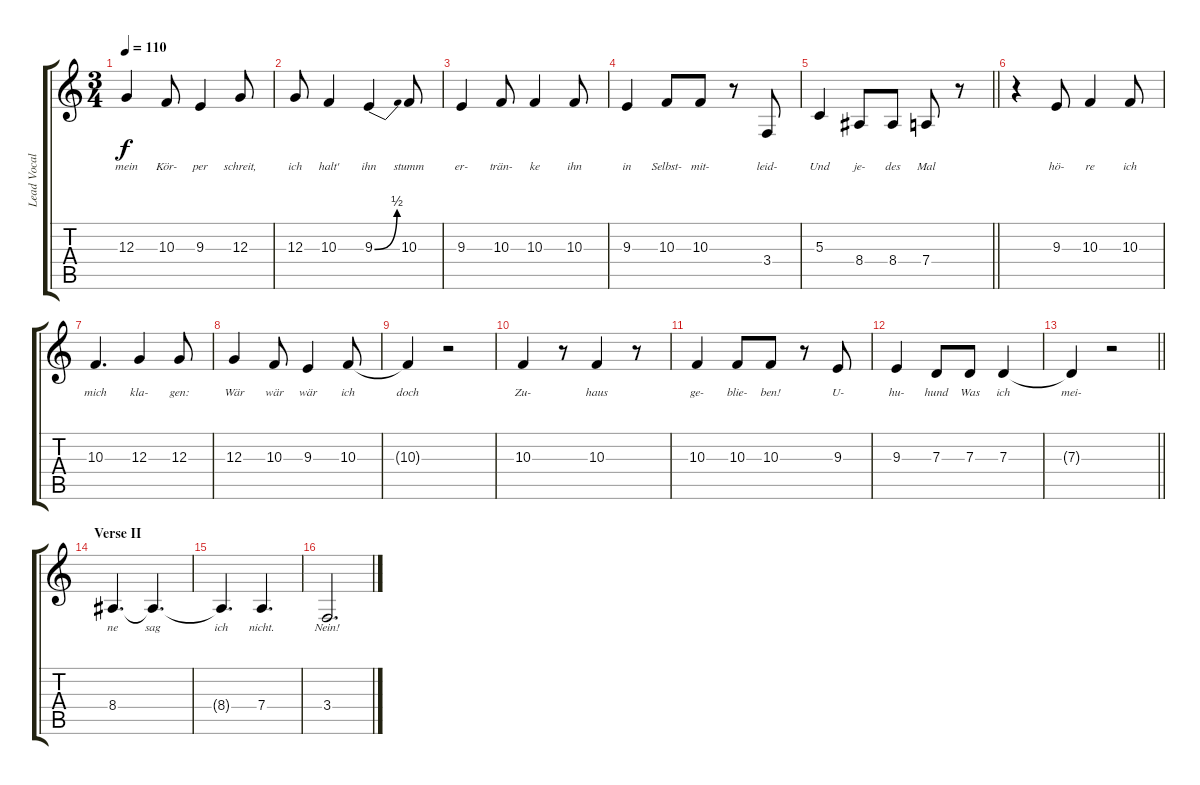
\track ("Lead Vocals" "Lead Vocal") {instrument altosax}
\staff {score tabs}
\tuning (E4 B3 G3 D3 A2 E2) {hide}
\ts (3 4)
\tempo 110
\clef g2
\ks c
12.3.4{lyrics (0 "mein") lyrics (1 "") lyrics (2 "") lyrics (3 "") lyrics (4 "") dy f} 10.3.8{lyrics (0 "Kör-") lyrics (1 "") lyrics (2 "") lyrics (3 "") lyrics (4 "")} 9.3.4{lyrics (0 "per") lyrics (1 "") lyrics (2 "") lyrics (3 "") lyrics (4 "")} 12.3.8{lyrics (0 "schreit,") lyrics (1 "") lyrics (2 "") lyrics (3 "") lyrics (4 "")} |
12.3.8{lyrics (0 "ich") lyrics (1 "") lyrics (2 "") lyrics (3 "") lyrics (4 "")} 10.3.4{lyrics (0 "halt'") lyrics (1 "") lyrics (2 "") lyrics (3 "") lyrics (4 "")} 9.3{be (bend 0 0 60 2)}.4{lyrics (0 "ihn") lyrics (1 "") lyrics (2 "") lyrics (3 "") lyrics (4 "")} 10.3.8{lyrics (0 "stumm") lyrics (1 "") lyrics (2 "") lyrics (3 "") lyrics (4 "")} |
9.3.4{lyrics (0 "er-") lyrics (1 "") lyrics (2 "") lyrics (3 "") lyrics (4 "")} 10.3.8{lyrics (0 "trän-") lyrics (1 "") lyrics (2 "") lyrics (3 "") lyrics (4 "")} 10.3.4{lyrics (0 "ke") lyrics (1 "") lyrics (2 "") lyrics (3 "") lyrics (4 "")} 10.3.8{lyrics (0 "ihn") lyrics (1 "") lyrics (2 "") lyrics (3 "") lyrics (4 "")} |
9.3.4{lyrics (0 "in") lyrics (1 "") lyrics (2 "") lyrics (3 "") lyrics (4 "")} 10.3.8{lyrics (0 "Selbst-") lyrics (1 "") lyrics (2 "") lyrics (3 "") lyrics (4 "")} 10.3.8{lyrics (0 "mit-") lyrics (1 "") lyrics (2 "") lyrics (3 "") lyrics (4 "")} r.8 3.4.8{lyrics (0 "leid-") lyrics (1 "") lyrics (2 "") lyrics (3 "") lyrics (4 "")} |
\barLineRight lightlight
5.3.4{lyrics (0 "Und") lyrics (1 "") lyrics (2 "") lyrics (3 "") lyrics (4 "")} 8.4.8{lyrics (0 "je-") lyrics (1 "") lyrics (2 "") lyrics (3 "") lyrics (4 "")} 8.4.8{lyrics (0 "des") lyrics (1 "") lyrics (2 "") lyrics (3 "") lyrics (4 "")} 7.4.8{lyrics (0 "Mal") lyrics (1 "") lyrics (2 "") lyrics (3 "") lyrics (4 "")} r.8 |
r.4 9.3.8{lyrics (0 "hö-") lyrics (1 "") lyrics (2 "") lyrics (3 "") lyrics (4 "")} 10.3.4{lyrics (0 "re") lyrics (1 "") lyrics (2 "") lyrics (3 "") lyrics (4 "")} 10.3.8{lyrics (0 "ich") lyrics (1 "") lyrics (2 "") lyrics (3 "") lyrics (4 "")} |
10.3.4{d lyrics (0 "mich") lyrics (1 "") lyrics (2 "") lyrics (3 "") lyrics (4 "")} 12.3.4{lyrics (0 "kla-") lyrics (1 "") lyrics (2 "") lyrics (3 "") lyrics (4 "")} 12.3.8{lyrics (0 "gen:") lyrics (1 "") lyrics (2 "") lyrics (3 "") lyrics (4 "")} |
12.3.4{lyrics (0 "Wär") lyrics (1 "") lyrics (2 "") lyrics (3 "") lyrics (4 "")} 10.3.8{lyrics (0 "wär") lyrics (1 "") lyrics (2 "") lyrics (3 "") lyrics (4 "")} 9.3.4{lyrics (0 "wär") lyrics (1 "") lyrics (2 "") lyrics (3 "") lyrics (4 "")} 10.3.8{lyrics (0 "ich") lyrics (1 "") lyrics (2 "") lyrics (3 "") lyrics (4 "")} |
10.3{t}.4{lyrics (0 "doch") lyrics (1 "") lyrics (2 "") lyrics (3 "") lyrics (4 "")} r.2 |
10.3.4{lyrics (0 "Zu-") lyrics (1 "") lyrics (2 "") lyrics (3 "") lyrics (4 "")} r.8 10.3.4{lyrics (0 "haus") lyrics (1 "") lyrics (2 "") lyrics (3 "") lyrics (4 "")} r.8 |
10.3.4{lyrics (0 "ge-") lyrics (1 "") lyrics (2 "") lyrics (3 "") lyrics (4 "")} 10.3.8{lyrics (0 "blie-") lyrics (1 "") lyrics (2 "") lyrics (3 "") lyrics (4 "")} 10.3.8{lyrics (0 "ben!") lyrics (1 "") lyrics (2 "") lyrics (3 "") lyrics (4 "")} r.8 9.3.8{lyrics (0 "U-") lyrics (1 "") lyrics (2 "") lyrics (3 "") lyrics (4 "")} |
9.3.4{lyrics (0 "hu-") lyrics (1 "") lyrics (2 "") lyrics (3 "") lyrics (4 "")} 7.3.8{lyrics (0 "hund") lyrics (1 "") lyrics (2 "") lyrics (3 "") lyrics (4 "")} 7.3.8{lyrics (0 "Was") lyrics (1 "") lyrics (2 "") lyrics (3 "") lyrics (4 "")} 7.3.4{lyrics (0 "ich") lyrics (1 "") lyrics (2 "") lyrics (3 "") lyrics (4 "")} |
\barLineRight lightlight
7.3{t}.4{lyrics (0 "mei-") lyrics (1 "") lyrics (2 "") lyrics (3 "") lyrics (4 "")} r.2 |
\section ("" "Verse II")
8.4.4{d lyrics (0 "ne") lyrics (1 "") lyrics (2 "") lyrics (3 "") lyrics (4 "")} 8.4{t}.4{d lyrics (0 "sag") lyrics (1 "") lyrics (2 "") lyrics (3 "") lyrics (4 "")} |
8.4{t}.4{d lyrics (0 "ich") lyrics (1 "") lyrics (2 "") lyrics (3 "") lyrics (4 "")} 7.4.4{d lyrics (0 "nicht.") lyrics (1 "") lyrics (2 "") lyrics (3 "") lyrics (4 "")} |
3.4.2{d lyrics (0 "Nein!") lyrics (1 "") lyrics (2 "") lyrics (3 "") lyrics (4 "")}
